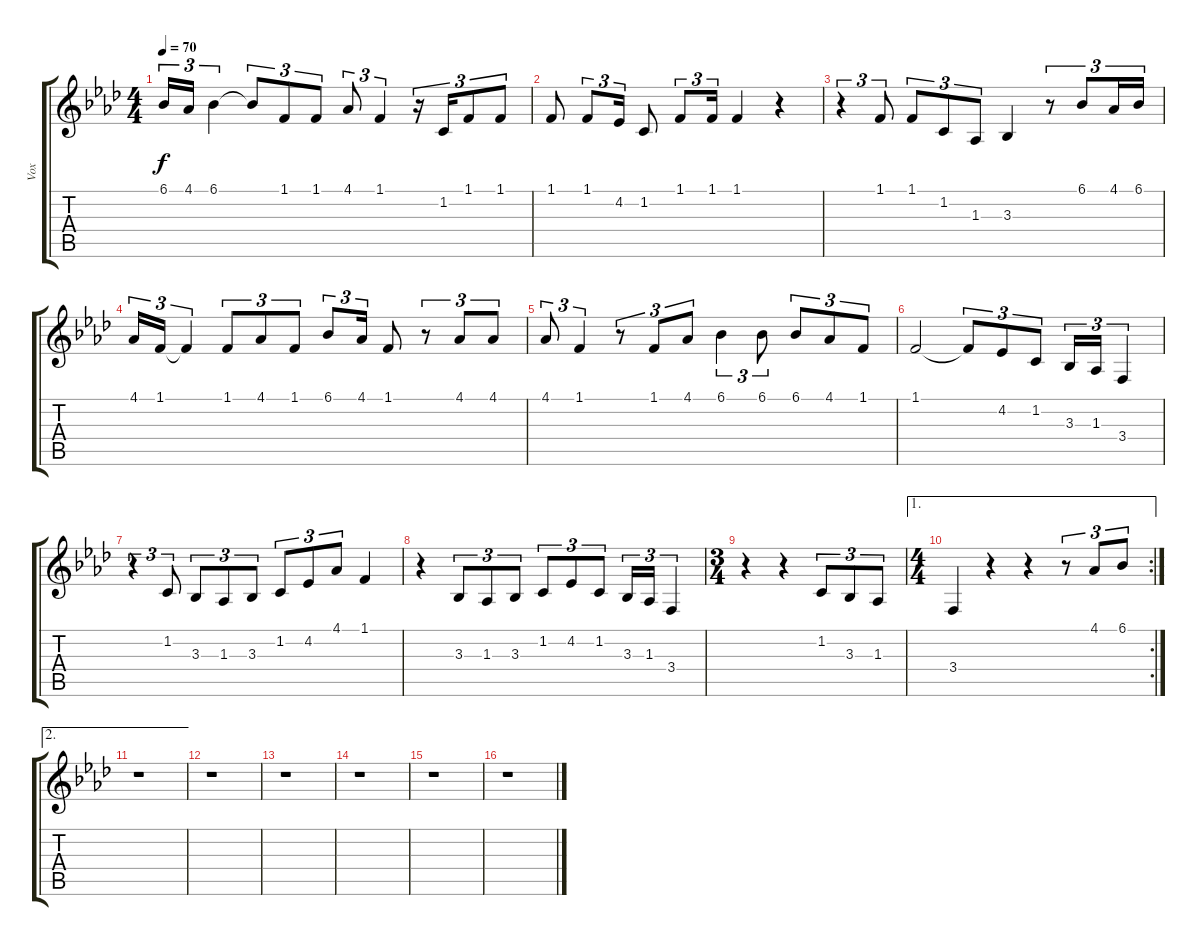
\track ("Vox" "Vox") {instrument violin}
\staff {score tabs}
\tuning (E4 B3 G3 D3 A2 E2) {hide}
\ts (4 4)
\tempo 70
\clef g2
\ks fminor
6.1.16{tu (3 2) dy f} 4.1.16{tu (3 2)} 6.1.4{tu (3 2)} 6.1{t}.8{tu (3 2)} 1.1.8{tu (3 2)} 1.1.8{tu (3 2)} 4.1.8{tu (3 2)} 1.1.4{tu (3 2)} r.16{tu (3 2)} 1.2.16{tu (3 2)} 1.1.8{tu (3 2)} 1.1.8{tu (3 2)} |
1.1.8 1.1.8{tu (3 2)} 4.2.16{tu (3 2)} 1.2.8 1.1.8{tu (3 2)} 1.1.16{tu (3 2)} 1.1.4 r.4 |
r.4{tu (3 2)} 1.1.8{tu (3 2)} 1.1.8{tu (3 2)} 1.2.8{tu (3 2)} 1.3.8{tu (3 2)} 3.3.4 r.8{tu (3 2)} 6.1.8{tu (3 2)} 4.1.16{tu (3 2)} 6.1.16{tu (3 2)} |
4.1.16{tu (3 2)} 1.1.16{tu (3 2)} 1.1{t}.4{tu (3 2)} 1.1.8{tu (3 2)} 4.1.8{tu (3 2)} 1.1.8{tu (3 2)} 6.1.8{tu (3 2)} 4.1.16{tu (3 2)} 1.1.8 r.8{tu (3 2)} 4.1.8{tu (3 2)} 4.1.8{tu (3 2)} |
4.1.8{tu (3 2)} 1.1.4{tu (3 2)} r.8{tu (3 2)} 1.1.8{tu (3 2)} 4.1.8{tu (3 2)} 6.1.4{tu (3 2)} 6.1.8{tu (3 2)} 6.1.8{tu (3 2)} 4.1.8{tu (3 2)} 1.1.8{tu (3 2)} |
1.1.2 1.1{t}.8{tu (3 2)} 4.2.8{tu (3 2)} 1.2.8{tu (3 2)} 3.3.16{tu (3 2)} 1.3.16{tu (3 2)} 3.4.4{tu (3 2)} |
r.4{tu (3 2)} 1.2.8{tu (3 2)} 3.3.8{tu (3 2)} 1.3.8{tu (3 2)} 3.3.8{tu (3 2)} 1.2.8{tu (3 2)} 4.2.8{tu (3 2)} 4.1.8{tu (3 2)} 1.1.4 |
r.4 3.3.8{tu (3 2)} 1.3.8{tu (3 2)} 3.3.8{tu (3 2)} 1.2.8{tu (3 2)} 4.2.8{tu (3 2)} 1.2.8{tu (3 2)} 3.3.16{tu (3 2)} 1.3.16{tu (3 2)} 3.4.4{tu (3 2)} |
\ts (3 4)
r.4 r.4 1.2.8{tu (3 2)} 3.3.8{tu (3 2)} 1.3.8{tu (3 2)} |
\ae 1
\rc 2
\ts (4 4)
3.4.4 r.4 r.4 r.8{tu (3 2)} 4.1.8{tu (3 2)} 6.1.8{tu (3 2)} |
\ae 2
r.1 |
r.1 |
r.1 |
r.1 |
r.1 |
r.1
